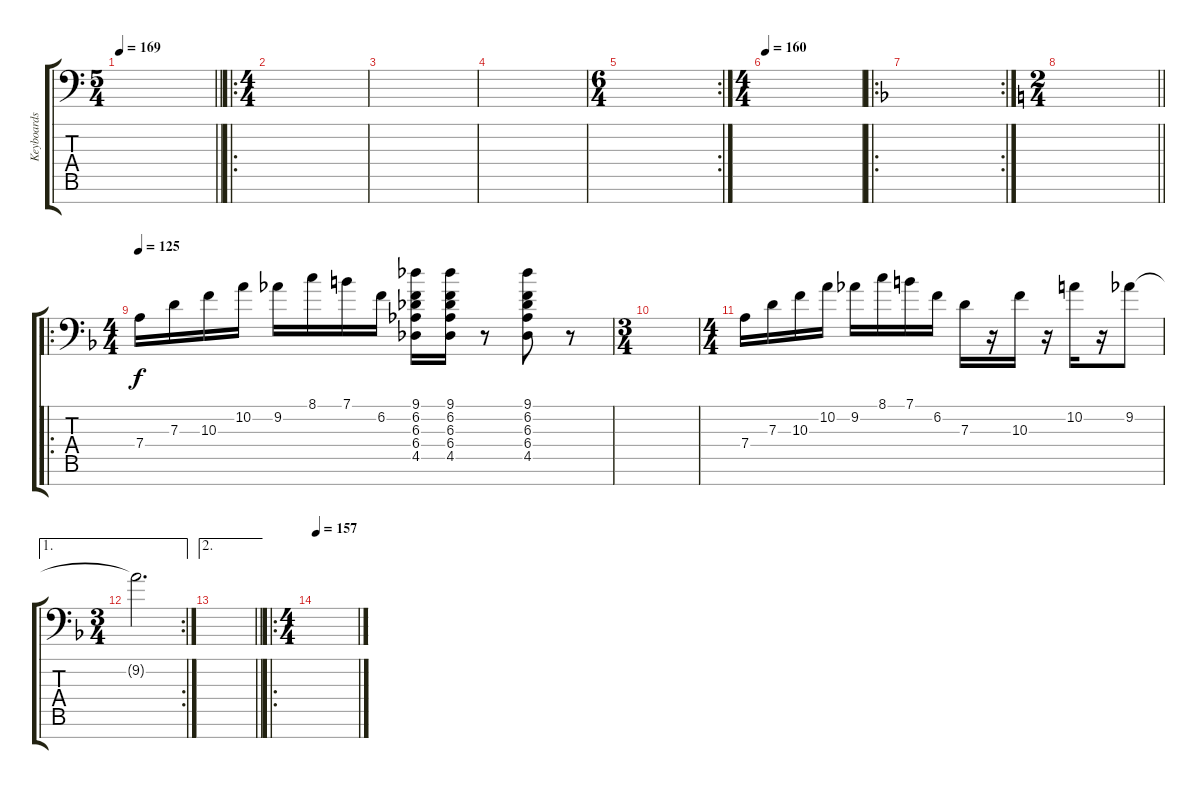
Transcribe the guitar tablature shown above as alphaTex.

\track ("Keyboards 1" "Keyboards ") {instrument rockorgan}
\staff {score tabs}
\tuning (E4 B3 G3 D3 A2 E2 A1) {hide}
\ts (5 4)
\tempo 169
\clef f4
\barLineRight lightlight
\ks c
|
\ro
\ts (4 4)
|
|
|
\rc 2
\ts (6 4)
|
\ts (4 4)
\tempo 160
|
\ro
\rc 2
\ks f
|
\ts (2 4)
\barLineRight lightlight
\ks c
|
\ro
\ts (4 4)
\tempo 125
\ks f
7.4.16{volume 4} 7.3.16 10.3.16 10.2.16 9.2.16 8.1.16 7.1.16 6.2.16 (9.1 6.2 6.3 6.4 4.5).16 (9.1 6.2 6.3 6.4 4.5).16 r.8 (9.1 6.2 6.3 6.4 4.5).8 r.8 |
\ts (3 4)
|
\ts (4 4)
7.4.16 7.3.16 10.3.16 10.2.16 9.2.16 8.1.16 7.1.16 6.2.16 7.3.16 r.16 10.3.16 r.16 10.2.16 r.16 9.2.8 |
\ae 1
\rc 2
\ts (3 4)
9.2{t}.2{d} |
\ae 2
\barLineRight lightlight
|
\ro
\ts (4 4)
\tempo 157
